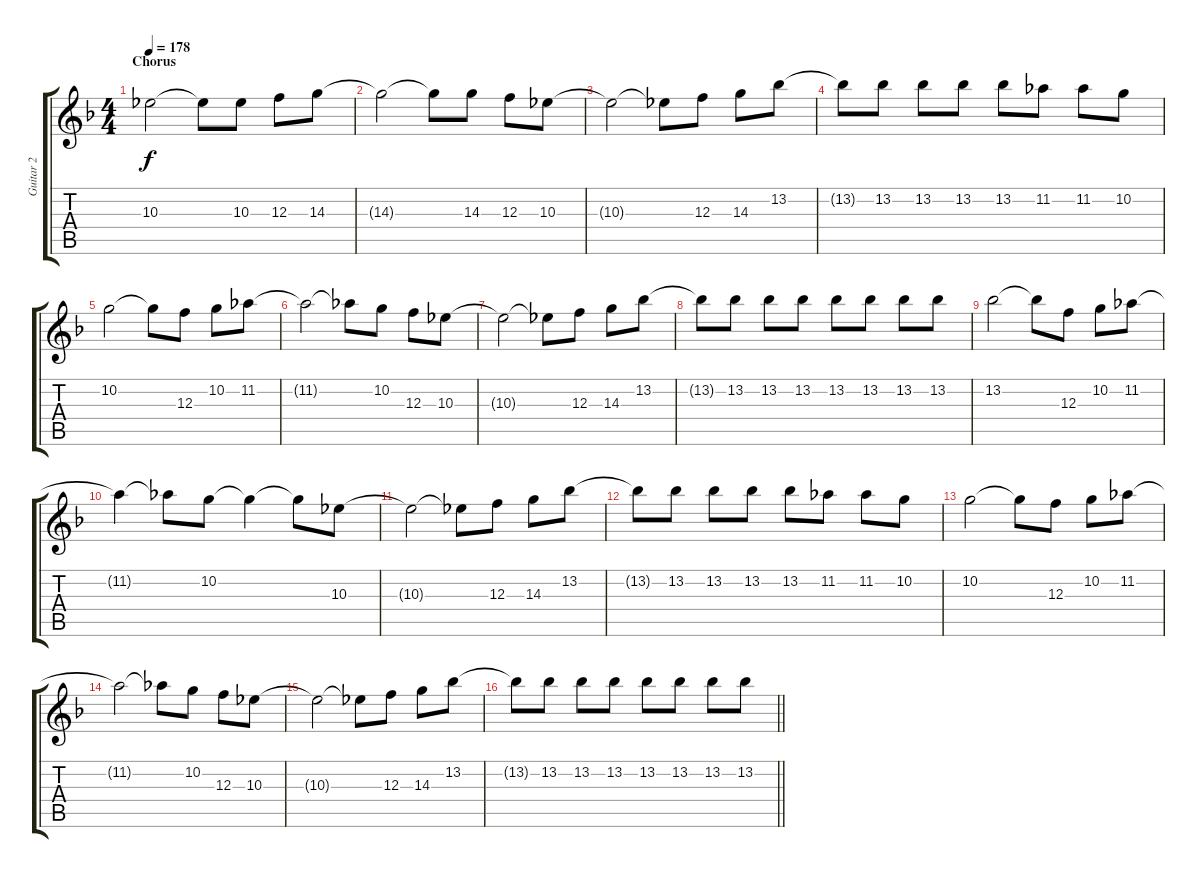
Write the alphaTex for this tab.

\track ("Guitar 2" "Guitar 2") {instrument distortionguitar}
\staff {score tabs}
\tuning (D4 A3 F3 C3 G2 D2) {hide}
\ts (4 4)
\section ("" "Chorus")
\tempo 178
\clef g2
\ks f
10.3.2{dy f} 10.3{t}.8 10.3.8 12.3.8 14.3.8 |
14.3{t}.2 14.3{t}.8 14.3.8 12.3.8 10.3.8 |
10.3{t}.2 10.3{t}.8 12.3.8 14.3.8 13.2.8 |
13.2{t}.8 13.2.8 13.2.8 13.2.8 13.2.8 11.2.8 11.2.8 10.2.8 |
10.2.2 10.2{t}.8 12.3.8 10.2.8 11.2.8 |
11.2{t}.2 11.2{t}.8 10.2.8 12.3.8 10.3.8 |
10.3{t}.2 10.3{t}.8 12.3.8 14.3.8 13.2.8 |
13.2{t}.8 13.2.8 13.2.8 13.2.8 13.2.8 13.2.8 13.2.8 13.2.8 |
13.2.2 13.2{t}.8 12.3.8 10.2.8 11.2.8 |
11.2{t}.4 11.2{t}.8 10.2.8 10.2{t}.4 10.2{t}.8 10.3.8 |
10.3{t}.2 10.3{t}.8 12.3.8 14.3.8 13.2.8 |
13.2{t}.8 13.2.8 13.2.8 13.2.8 13.2.8 11.2.8 11.2.8 10.2.8 |
10.2.2 10.2{t}.8 12.3.8 10.2.8 11.2.8 |
11.2{t}.2 11.2{t}.8 10.2.8 12.3.8 10.3.8 |
10.3{t}.2 10.3{t}.8 12.3.8 14.3.8 13.2.8 |
\barLineRight lightlight
13.2{t}.8 13.2.8 13.2.8 13.2.8 13.2.8 13.2.8 13.2.8 13.2.8
